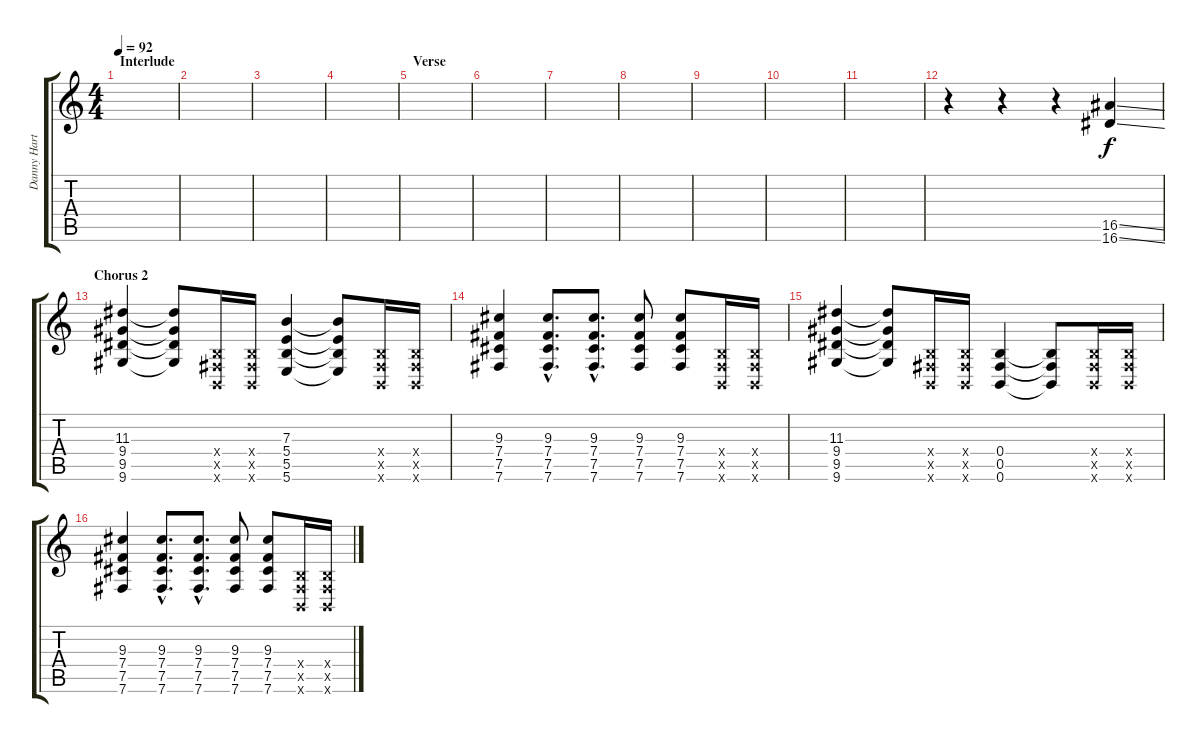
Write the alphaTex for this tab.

\track ("Danny Hartwell (Main Guitar)" "Danny Hart") {instrument distortionguitar}
\staff {score tabs}
\tuning (Db4 Ab3 E3 B2 Gb2 B1) {hide}
\ts (4 4)
\section ("" "Interlude")
\tempo 92
\clef g2
\ks c
|
|
|
|
\section ("" "Verse")
|
|
|
|
|
|
|
r.4 r.4 r.4 (16.5{ss} 16.6{ss}).4 |
\section ("" "Chorus 2")
(11.3 9.4 9.5 9.6).4 (11.3{t} 9.4{t} 9.5{t} 9.6{t}).8 (0.4{x} 0.5{x} 0.6{x}).16 (0.4{x} 0.5{x} 0.6{x}).16 (7.3 5.4 5.5 5.6).4 (7.3{t} 5.4{t} 5.5{t} 5.6{t}).8 (0.4{x} 0.5{x} 0.6{x}).16 (0.4{x} 0.5{x} 0.6{x}).16 |
(9.3 7.4 7.5 7.6).4 (9.3{hac} 7.4{hac} 7.5{hac} 7.6{hac}).8{d} (9.3{hac} 7.4{hac} 7.5{hac} 7.6{hac}).8{d} (9.3 7.4 7.5 7.6).8 (9.3 7.4 7.5 7.6).8 (0.4{x} 0.5{x} 0.6{x}).16 (0.4{x} 0.5{x} 0.6{x}).16 |
(11.3 9.4 9.5 9.6).4 (11.3{t} 9.4{t} 9.5{t} 9.6{t}).8 (0.4{x} 0.5{x} 0.6{x}).16 (0.4{x} 0.5{x} 0.6{x}).16 (0.4 0.5 0.6).4 (0.4{t} 0.5{t} 0.6{t}).8 (0.4{x} 0.5{x} 0.6{x}).16 (0.4{x} 0.5{x} 0.6{x}).16 |
(9.3 7.4 7.5 7.6).4 (9.3{hac} 7.4{hac} 7.5{hac} 7.6{hac}).8{d} (9.3{hac} 7.4{hac} 7.5{hac} 7.6{hac}).8{d} (9.3 7.4 7.5 7.6).8 (9.3 7.4 7.5 7.6).8 (0.4{x} 0.5{x} 0.6{x}).16 (0.4{x} 0.5{x} 0.6{x}).16
